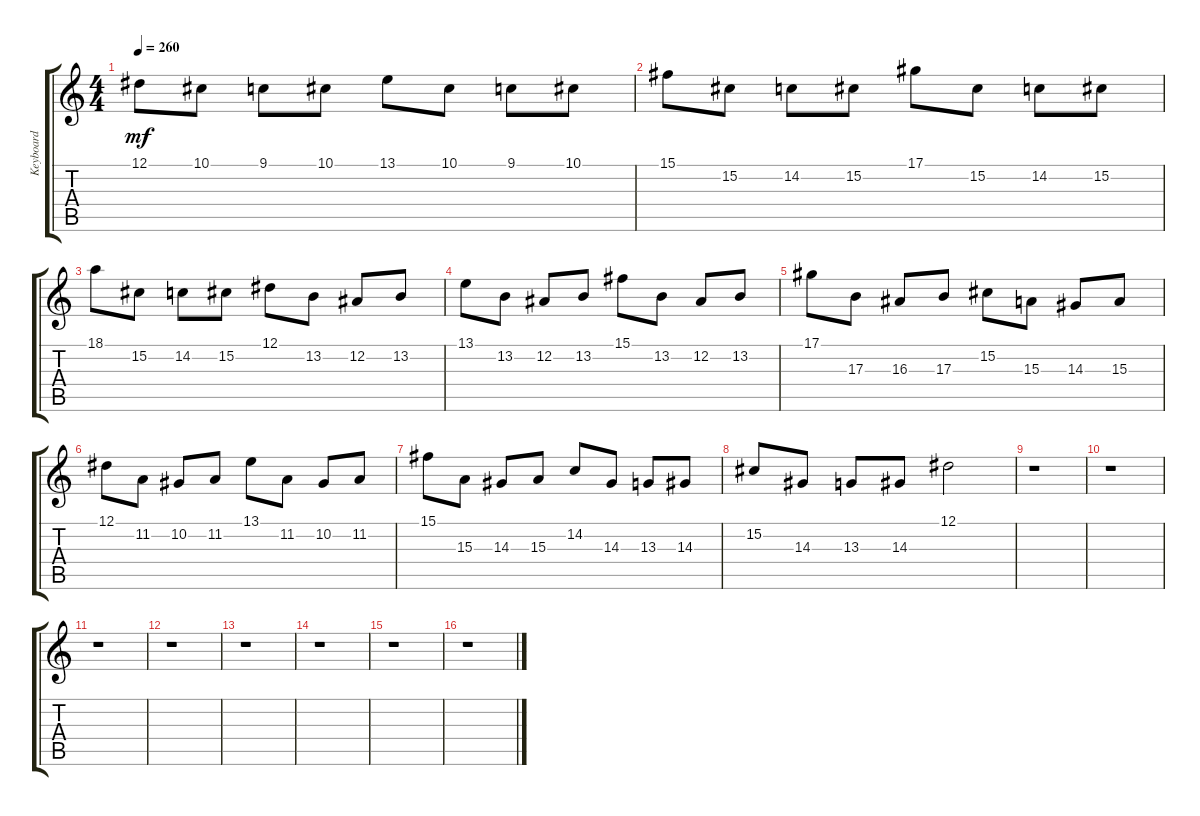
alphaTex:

\track ("Keyboard" "Keyboard") {instrument churchorgan}
\staff {score tabs}
\tuning (Eb4 Bb3 Gb3 Db3 Ab2 Eb2) {hide}
\ts (4 4)
\tempo 260
\clef g2
\ks c
12.1.8{dy mf} 10.1.8 9.1.8 10.1.8 13.1.8 10.1.8 9.1.8 10.1.8 |
15.1.8 15.2.8 14.2.8 15.2.8 17.1.8 15.2.8 14.2.8 15.2.8 |
18.1.8 15.2.8 14.2.8 15.2.8 12.1.8 13.2.8 12.2.8 13.2.8 |
13.1.8 13.2.8 12.2.8 13.2.8 15.1.8 13.2.8 12.2.8 13.2.8 |
17.1.8 17.3.8 16.3.8 17.3.8 15.2.8 15.3.8 14.3.8 15.3.8 |
12.1.8 11.2.8 10.2.8 11.2.8 13.1.8 11.2.8 10.2.8 11.2.8 |
15.1.8 15.3.8 14.3.8 15.3.8 14.2.8 14.3.8 13.3.8 14.3.8 |
15.2.8 14.3.8 13.3.8 14.3.8 12.1.2 |
r.1 |
r.1 |
r.1 |
r.1 |
r.1 |
r.1 |
r.1 |
r.1
